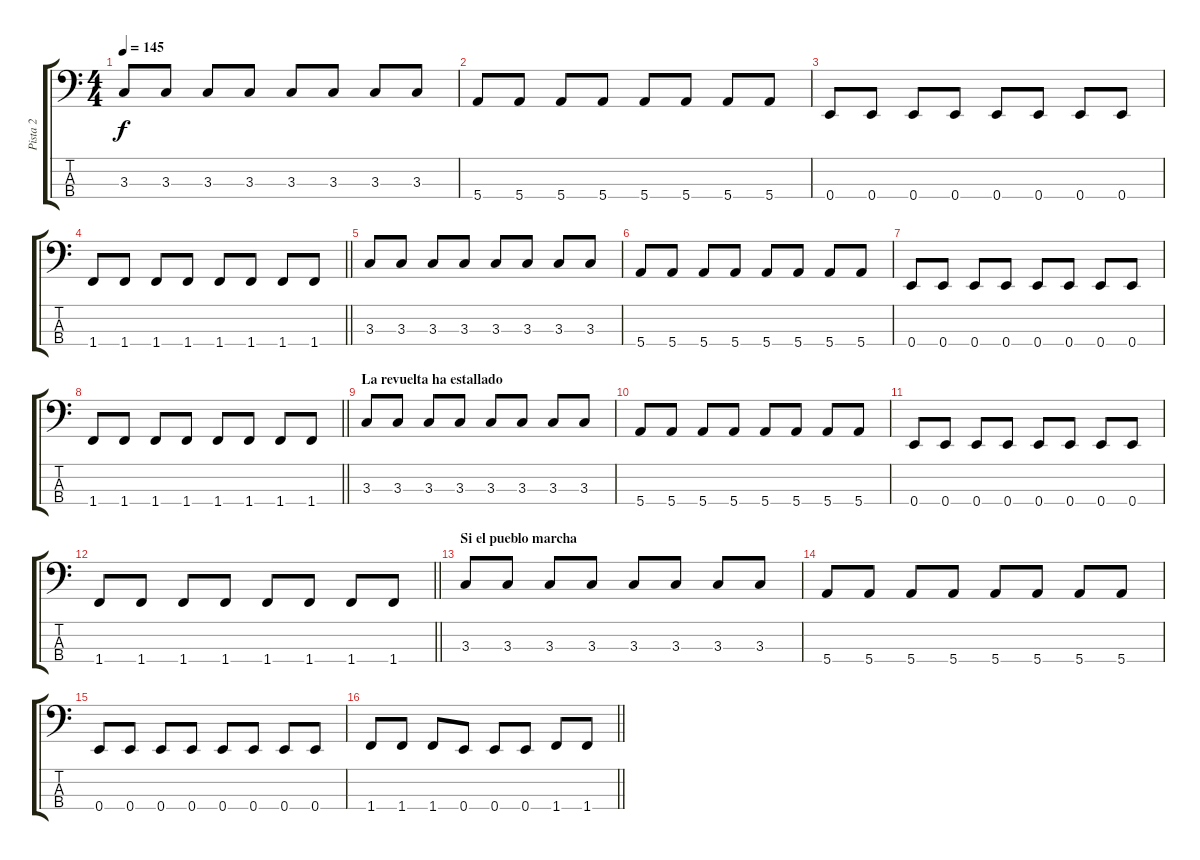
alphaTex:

\track ("Pista 2" "Pista 2") {instrument electricbassfinger}
\staff {score tabs}
\tuning (G2 D2 A1 E1) {hide}
\ts (4 4)
\tempo 145
\clef f4
\ks c
3.3.8{dy f} 3.3.8 3.3.8 3.3.8 3.3.8 3.3.8 3.3.8 3.3.8 |
5.4.8 5.4.8 5.4.8 5.4.8 5.4.8 5.4.8 5.4.8 5.4.8 |
0.4.8 0.4.8 0.4.8 0.4.8 0.4.8 0.4.8 0.4.8 0.4.8 |
\barLineRight lightlight
1.4.8 1.4.8 1.4.8 1.4.8 1.4.8 1.4.8 1.4.8 1.4.8 |
3.3.8 3.3.8 3.3.8 3.3.8 3.3.8 3.3.8 3.3.8 3.3.8 |
5.4.8 5.4.8 5.4.8 5.4.8 5.4.8 5.4.8 5.4.8 5.4.8 |
0.4.8 0.4.8 0.4.8 0.4.8 0.4.8 0.4.8 0.4.8 0.4.8 |
\barLineRight lightlight
1.4.8 1.4.8 1.4.8 1.4.8 1.4.8 1.4.8 1.4.8 1.4.8 |
\section ("" "La revuelta ha estallado")
3.3.8 3.3.8 3.3.8 3.3.8 3.3.8 3.3.8 3.3.8 3.3.8 |
5.4.8 5.4.8 5.4.8 5.4.8 5.4.8 5.4.8 5.4.8 5.4.8 |
0.4.8 0.4.8 0.4.8 0.4.8 0.4.8 0.4.8 0.4.8 0.4.8 |
\barLineRight lightlight
1.4.8 1.4.8 1.4.8 1.4.8 1.4.8 1.4.8 1.4.8 1.4.8 |
\section ("" "Si el pueblo marcha")
3.3.8 3.3.8 3.3.8 3.3.8 3.3.8 3.3.8 3.3.8 3.3.8 |
5.4.8 5.4.8 5.4.8 5.4.8 5.4.8 5.4.8 5.4.8 5.4.8 |
0.4.8 0.4.8 0.4.8 0.4.8 0.4.8 0.4.8 0.4.8 0.4.8 |
\barLineRight lightlight
1.4.8 1.4.8 1.4.8 0.4.8 0.4.8 0.4.8 1.4.8 1.4.8
